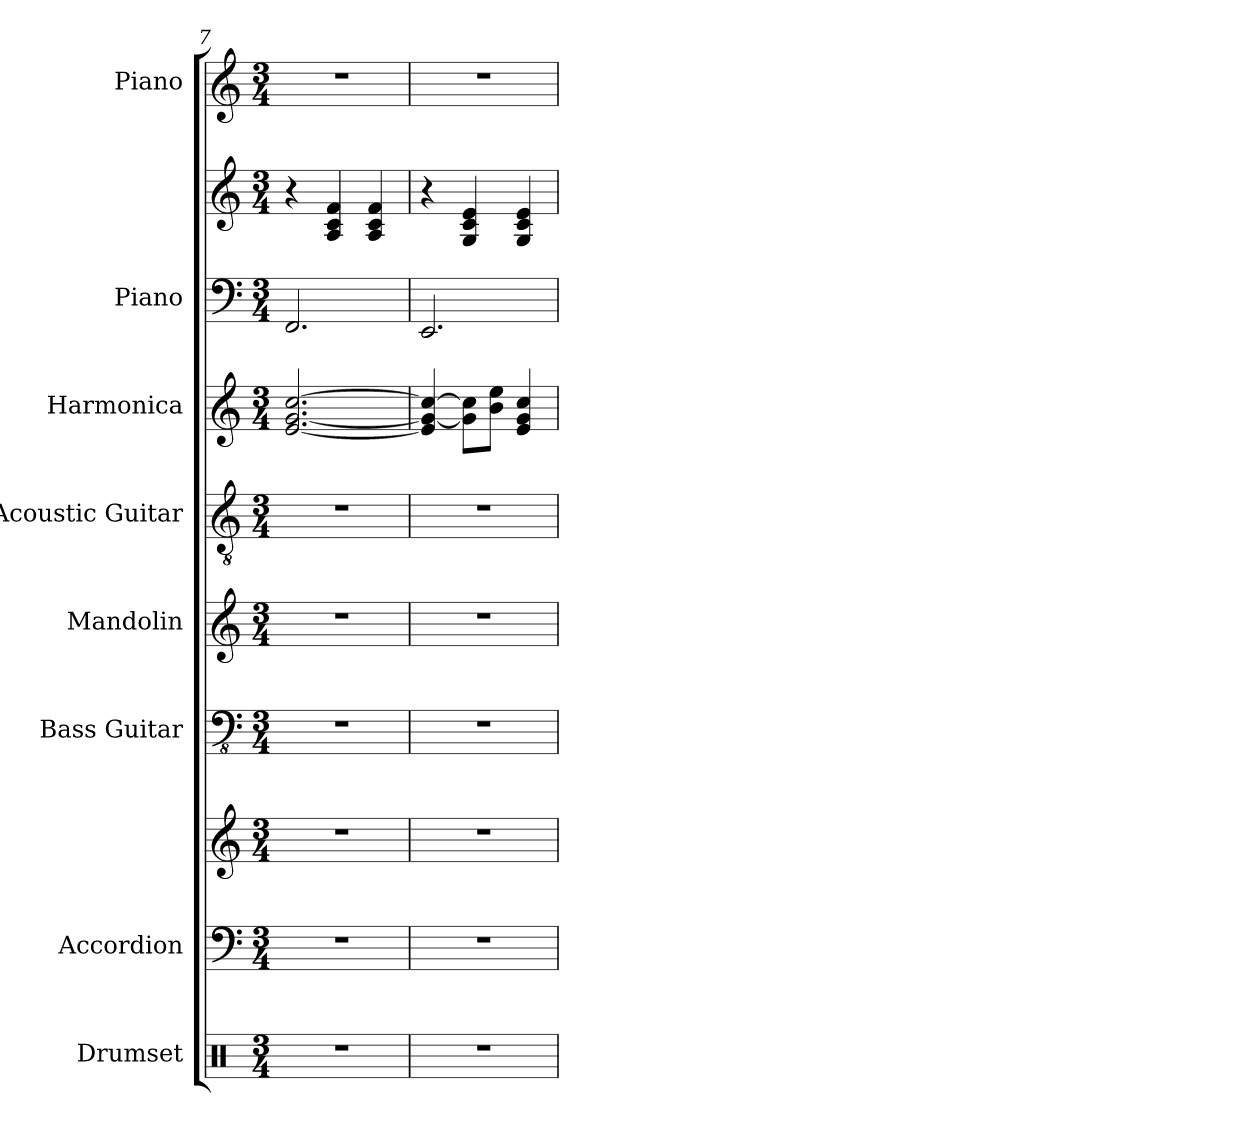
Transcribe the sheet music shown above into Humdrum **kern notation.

**kern	**kern	**kern	**kern	**kern	**kern	**kern	**kern	**kern	**kern
*part8	*part7	*part7	*part6	*part5	*part4	*part3	*part2	*part2	*part1
*staff10	*staff9	*staff8	*staff7	*staff6	*staff5	*staff4	*staff3	*staff2	*staff1
*I"Drumset	*I"Accordion	*	*I"Bass Guitar	*I"Mandolin	*I"Acoustic Guitar	*I"Harmonica	*I"Piano	*	*I"Piano
*I'Drs.	*I'Acc.	*	*I'B. Guit.	*I'Mdn.	*I'Guit.	*I'Harm.	*I'Pno.	*	*I'Pno.
*clefX	*clefF4	*clefG2	*clefFv4	*clefG2	*clefGv2	*clefG2	*clefF4	*clefG2	*clefG2
*k[]	*k[]	*k[]	*k[]	*k[]	*k[]	*k[]	*k[]	*k[]	*k[]
*M3/4	*M3/4	*M3/4	*M3/4	*M3/4	*M3/4	*M3/4	*M3/4	*M3/4	*M3/4
=7	=7	=7	=7	=7	=7	=7	=7	=7	=7
2.r	2.r	2.r	2.r	2.r	2.r	[2.e/ [2.g/ [2.cc/	2.FF/	4r	2.r
.	.	.	.	.	.	.	.	4A/ 4c/ 4f/	.
.	.	.	.	.	.	.	.	4A/ 4c/ 4f/	.
=8	=8	=8	=8	=8	=8	=8	=8	=8	=8
2.r	2.r	2.r	2.r	2.r	2.r	4e/] 4g/_ 4cc/_	2.EE/	4r	2.r
.	.	.	.	.	.	8g]\ 8cc]\L	.	4G/ 4c/ 4e/	.
.	.	.	.	.	.	8b\ 8ee\J	.	.	.
.	.	.	.	.	.	4e/ 4g/ 4cc/	.	4G/ 4c/ 4e/	.
=	=	=	=	=	=	=	=	=	=
*-	*-	*-	*-	*-	*-	*-	*-	*-	*-
